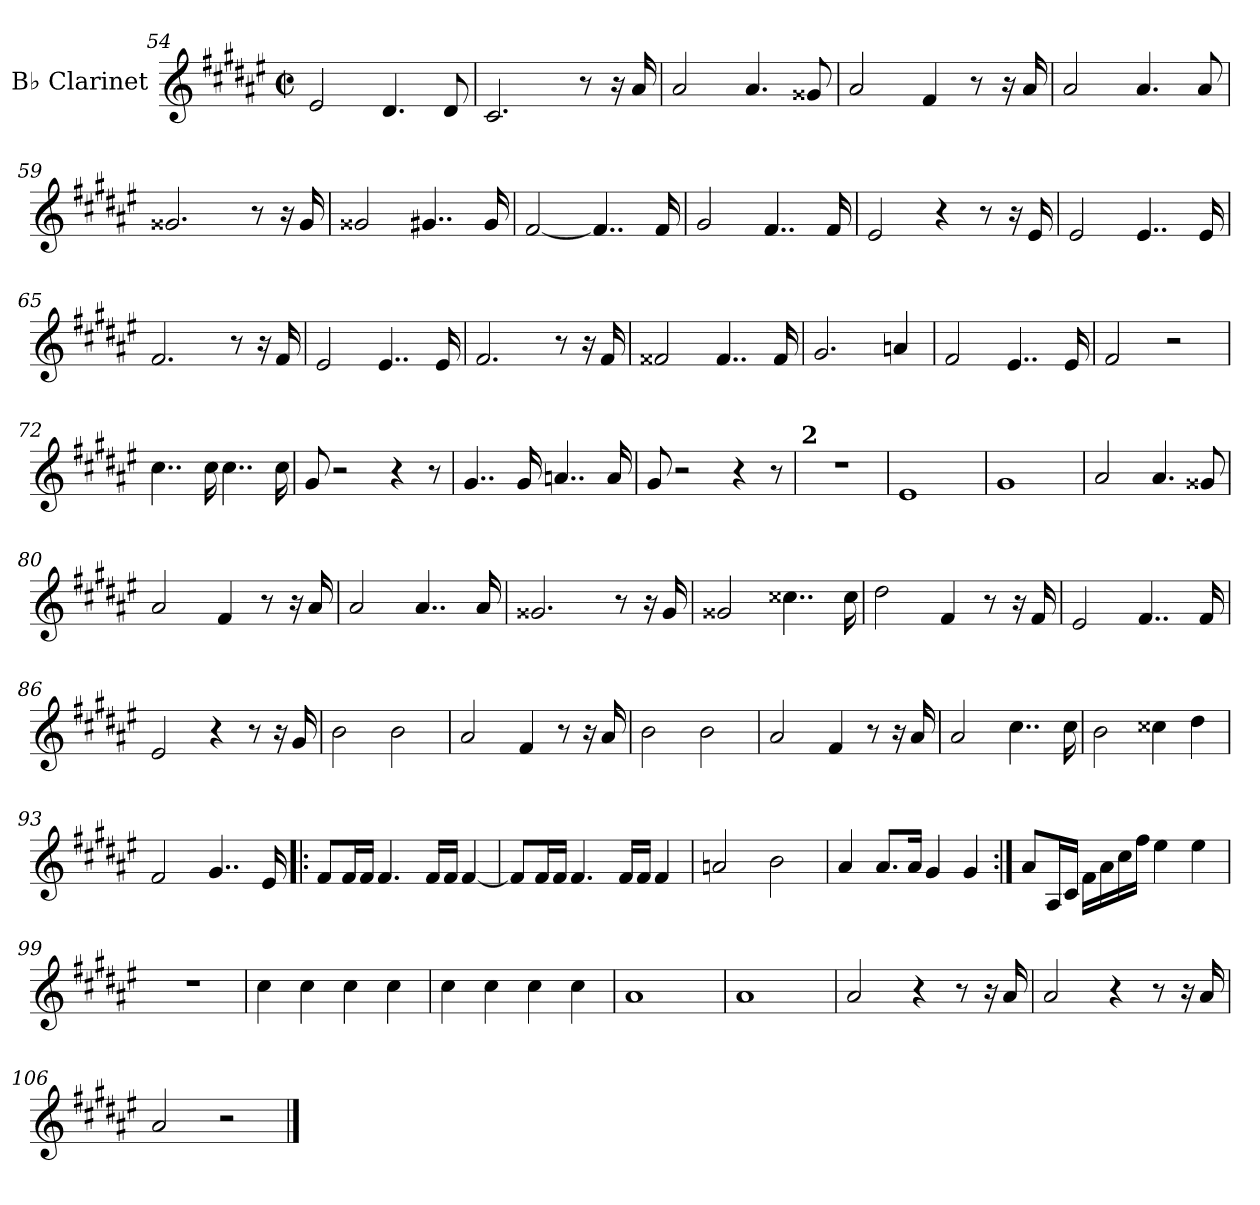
**kern
*part1
*staff1
*I"B♭ Clarinet
*I'B♭ Cl.
!!LO:LB:g=z
*clefG2
*ITrd1c2
*k[f#c#g#d#]
*M2/2
*met(c|)
=54
2d#/
4.c#/
8c#/
=55
2.B/
8r
16r
16g#/
=56
2g#/
4.g#/
8f##X/
=57
2g#/
4e/
8r
16r
16g#/
=58
2g#/
4.g#/
8g#/
=59
2.f##X/
8r
16r
16f##/
=60
2f##X/
4..f#X/
16f#/
!!LO:LB:g=z
=61
[2e/
4..e/]
16e/
=62
2f#/
4..e/
16e/
=63
2d#/
4r
8r
16r
16d#/
=64
2d#/
4..d#/
16d#/
=65
2.e/
8r
16r
16e/
=66
2d#/
4..d#/
16d#/
=67
2.e/
8r
16r
16e/
=68
2e#X/
4..e#/
16e#/
!!LO:LB:g=z
=69
2.f#/
4gn/
=70
2e/
4..d#/
16d#/
=71
2e/
2r
=72
4..b\
16b\
4..b\
16b\
=73
8f#/
2r
4r
8r
=74
4..f#/
16f#/
4..gn/
16g/
=75
8f#/
2r
4r
8r
=76
!LO:TX:a:B:t=2
1r
=77
1d#
!!LO:PB:g=z
=78
1f#
=79
2g#/
4.g#/
8f##X/
=80
2g#/
4e/
8r
16r
16g#/
=81
2g#/
4..g#/
16g#/
=82
2.f##X/
8r
16r
16f##/
=83
2f##X/
4..b#X\
16b#\
=84
2cc#\
4e/
8r
16r
16e/
=85
2d#/
4..e/
16e/
!!LO:LB:g=z
=86
2d#/
4r
8r
16r
16f#/
=87
2a\
2a\
=88
2g#/
4e/
8r
16r
16g#/
=89
2a\
2a\
=90
2g#/
4e/
8r
16r
16g#/
=91
2g#/
4..b\
16b\
=92
2a\
4b#X\
4cc#\
=93
2e/
4..f#/
16d#/
!!LO:LB:g=z
=94!|:
*MM180
8e/L
16e/L
16e/JJ
4.e/
16e/LL
16e/JJ
[4e/
=95
8e/L]
16e/L
16e/JJ
4.e/
16e/LL
16e/JJ
4e/
=96
2gn/
2a\
=97
4g#/
8.g#/L
16g#/Jk
4f#/
4f#/
=98:|!
8g#/L
16G#/L
16B/JJ
16e\LL
16g#\
16b\
16ee\JJ
4dd#\
4dd#\
=99
1r
!!LO:LB:g=z
=100
4b\
4b\
4b\
4b\
=101
4b\
4b\
4b\
4b\
=102
1g#
=103
1g#
=104
2g#/
4r
8r
16r
16g#/
=105
2g#/
4r
8r
16r
16g#/
=106
2g#/
2r
==
*-
